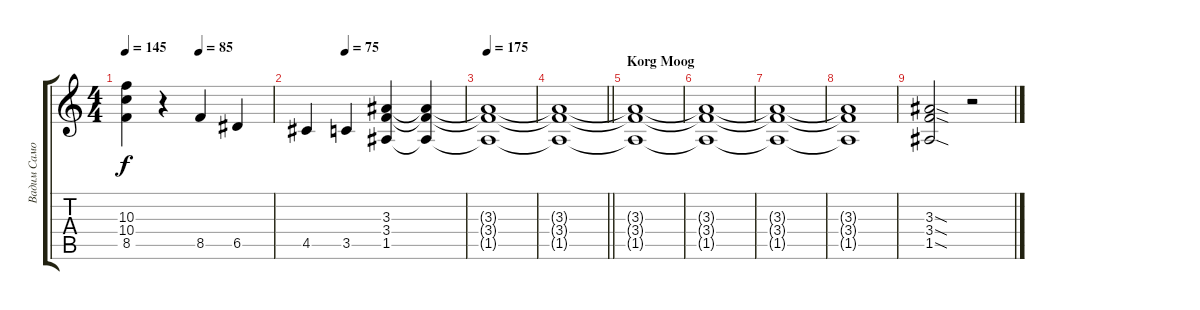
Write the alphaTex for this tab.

\track ("Вадим Самойлов" "Вадим Само") {instrument overdrivenguitar}
\staff {score tabs}
\tuning (E4 B3 G3 D3 A2 E2) {hide}
\ts (4 4)
\tempo 80
\tempo (75 0.5)
\tempo 145
\tempo (85 0.5)
\clef g2
\ks c
(10.3 10.4 8.5).4{dy f} r.4 8.5.4 6.5.4 |
\tempo (65 0.25)
\tempo (75 0.25)
4.5.4 3.5.4 (3.3 3.4 1.5).4 (3.3{t} 3.4{t} 1.5{t}).4 |
\tempo 175
(3.3{t} 3.4{t} 1.5{t}).1 |
\barLineRight lightlight
(3.3{t} 3.4{t} 1.5{t}).1 |
\section ("" "Korg Moog")
(3.3{t} 3.4{t} 1.5{t}).1 |
(3.3{t} 3.4{t} 1.5{t}).1 |
(3.3{t} 3.4{t} 1.5{t}).1 |
(3.3{t} 3.4{t} 1.5{t}).1 |
(3.3{sod} 3.4{sod} 1.5{sod}).2 r.2
